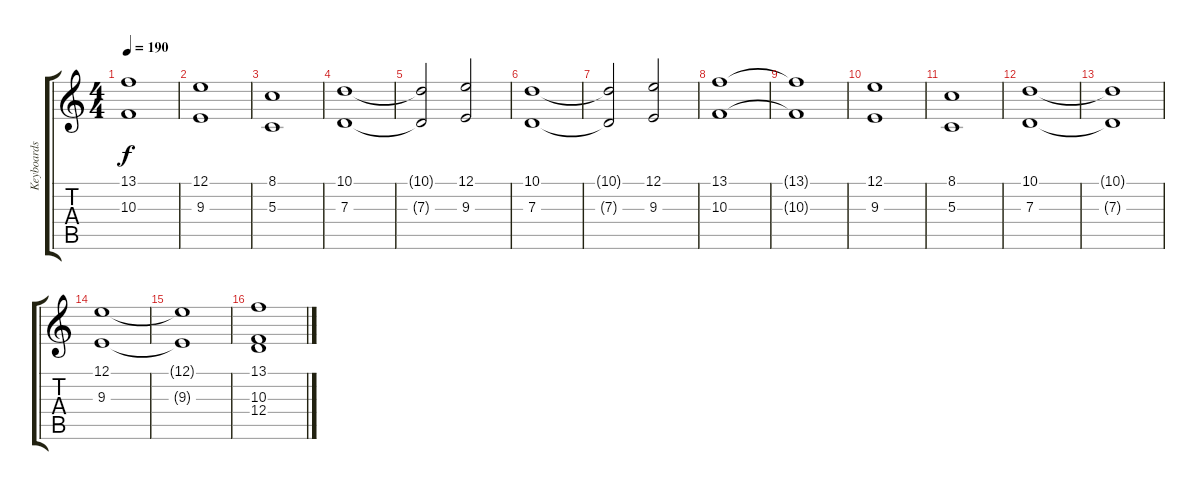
\track ("Keyboards" "Keyboards") {instrument pad3polysynth}
\staff {score tabs}
\tuning (E4 B3 G3 D3 A2 D2) {hide}
\ts (4 4)
\tempo 190
\clef g2
\ks c
(13.1{t} 10.3{t}).1{dy f} |
(12.1 9.3).1 |
(8.1 5.3).1 |
(10.1 7.3).1{volume 9} |
(10.1{t} 7.3{t}).2 (12.1 9.3).2 |
(10.1 7.3).1 |
(10.1{t} 7.3{t}).2 (12.1 9.3).2 |
(13.1 10.3).1 |
(13.1{t} 10.3{t}).1 |
(12.1 9.3).1 |
(8.1 5.3).1 |
(10.1 7.3).1 |
(10.1{t} 7.3{t}).1 |
(12.1 9.3).1 |
(12.1{t} 9.3{t}).1 |
(13.1 10.3 12.4).1{volume 13}
